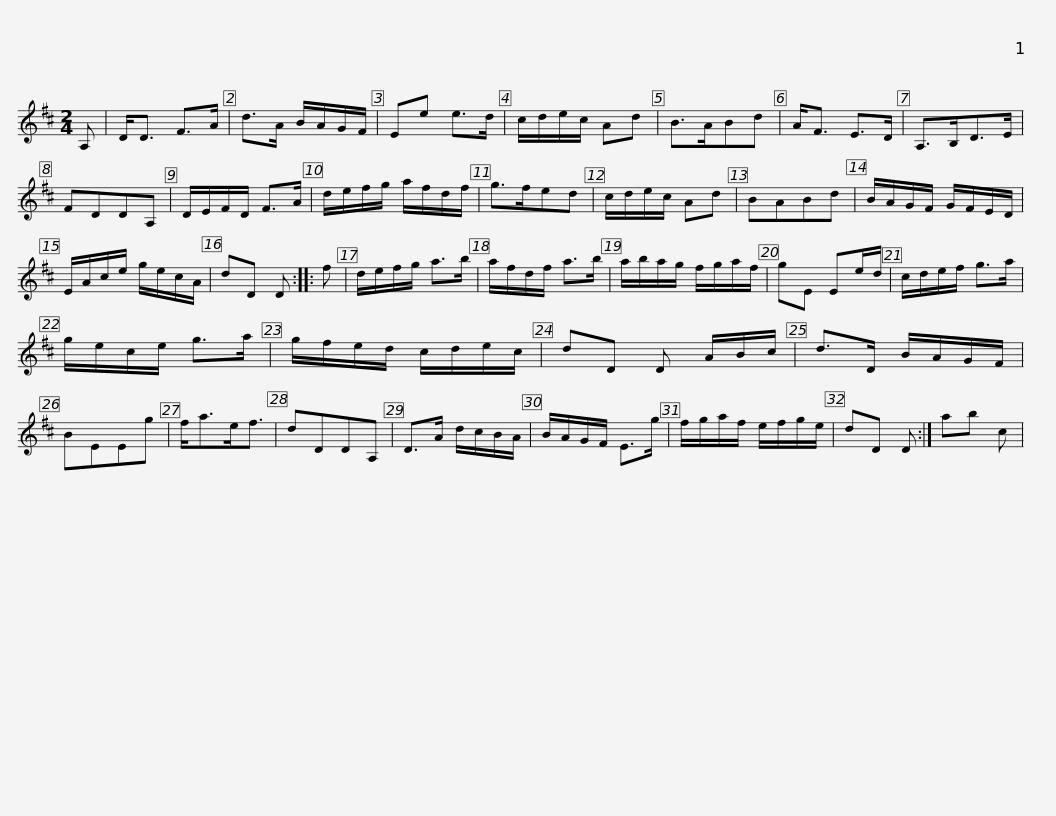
X:1
L:1/8
M:2/4
I:linebreak $
K:D
V:1 treble
V:1
 A, | D<D F>A | d>A B/A/G/F/ | Ee e>d | c/d/e/c/ Ad | %5
 B>ABd | A<F E>D | A,>B,D>E | FDDA, |$ D/E/F/D/ F>A | %10
 d/e/f/g/ a/f/d/f/ | g>fed | c/d/e/c/ Ad | BABd | B/A/G/F/ G/F/E/D/ | %15
 E/A/c/e/ g/e/c/A/ |$ dD D :: f | d/e/f/g/ a>b | a/f/d/f/ a>b | %20
 a/b/a/g/ f/g/a/f/ | gE Ee/d/ | c/d/e/f/ g>a | g/e/c/e/ g>a |$ g/f/e/d/ c/d/e/c/ | %25
 dD D A/B/c/ | d>D B/A/G/F/ | BEEg | f<ae<f | dDDA, | %30
 D>A d/c/B/A/ | B/A/G/F/ E>g |$ f/g/a/f/ e/f/g/e/ | dD D :| ab c | %35
